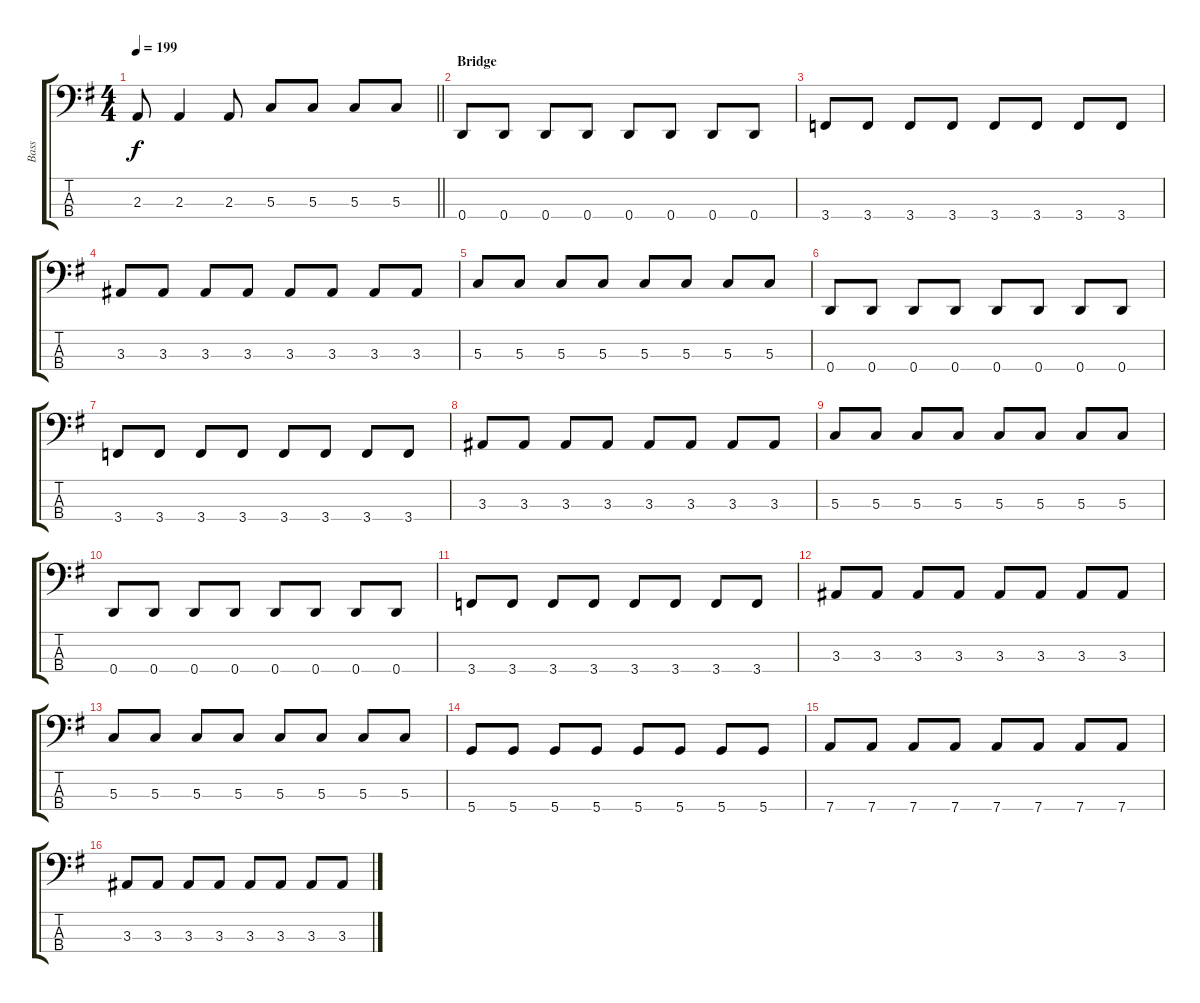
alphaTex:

\track ("Bass" "Bass") {instrument electricbassfinger}
\staff {score tabs}
\tuning (F2 C2 G1 D1) {hide}
\ts (4 4)
\tempo 199
\clef f4
\barLineRight lightlight
\ks eminor
2.3{t}.8{dy f} 2.3.4 2.3.8 5.3.8 5.3.8 5.3.8 5.3.8 |
\section ("" "Bridge")
0.4.8 0.4.8 0.4.8 0.4.8 0.4.8 0.4.8 0.4.8 0.4.8 |
3.4.8 3.4.8 3.4.8 3.4.8 3.4.8 3.4.8 3.4.8 3.4.8 |
3.3.8 3.3.8 3.3.8 3.3.8 3.3.8 3.3.8 3.3.8 3.3.8 |
5.3.8 5.3.8 5.3.8 5.3.8 5.3.8 5.3.8 5.3.8 5.3.8 |
0.4.8 0.4.8 0.4.8 0.4.8 0.4.8 0.4.8 0.4.8 0.4.8 |
3.4.8 3.4.8 3.4.8 3.4.8 3.4.8 3.4.8 3.4.8 3.4.8 |
3.3.8 3.3.8 3.3.8 3.3.8 3.3.8 3.3.8 3.3.8 3.3.8 |
5.3.8 5.3.8 5.3.8 5.3.8 5.3.8 5.3.8 5.3.8 5.3.8 |
0.4.8 0.4.8 0.4.8 0.4.8 0.4.8 0.4.8 0.4.8 0.4.8 |
3.4.8 3.4.8 3.4.8 3.4.8 3.4.8 3.4.8 3.4.8 3.4.8 |
3.3.8 3.3.8 3.3.8 3.3.8 3.3.8 3.3.8 3.3.8 3.3.8 |
5.3.8 5.3.8 5.3.8 5.3.8 5.3.8 5.3.8 5.3.8 5.3.8 |
5.4.8 5.4.8 5.4.8 5.4.8 5.4.8 5.4.8 5.4.8 5.4.8 |
7.4.8 7.4.8 7.4.8 7.4.8 7.4.8 7.4.8 7.4.8 7.4.8 |
3.3.8 3.3.8 3.3.8 3.3.8 3.3.8 3.3.8 3.3.8 3.3.8
